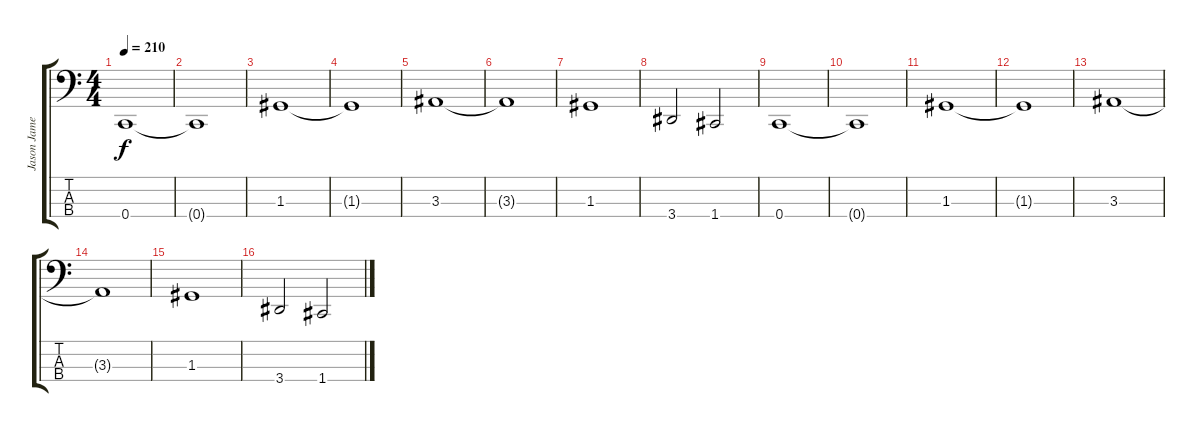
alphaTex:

\track ("Jason James" "Jason Jame") {instrument electricbasspick}
\staff {score tabs}
\tuning (F2 C2 G1 C1) {hide}
\ts (4 4)
\tempo 210
\clef f4
\ks c
0.4.1{dy f} |
0.4{t}.1 |
1.3.1 |
1.3{t}.1 |
3.3.1 |
3.3{t}.1 |
1.3.1 |
3.4.2 1.4.2 |
0.4.1 |
0.4{t}.1 |
1.3.1 |
1.3{t}.1 |
3.3.1 |
3.3{t}.1 |
1.3.1 |
3.4.2 1.4.2
